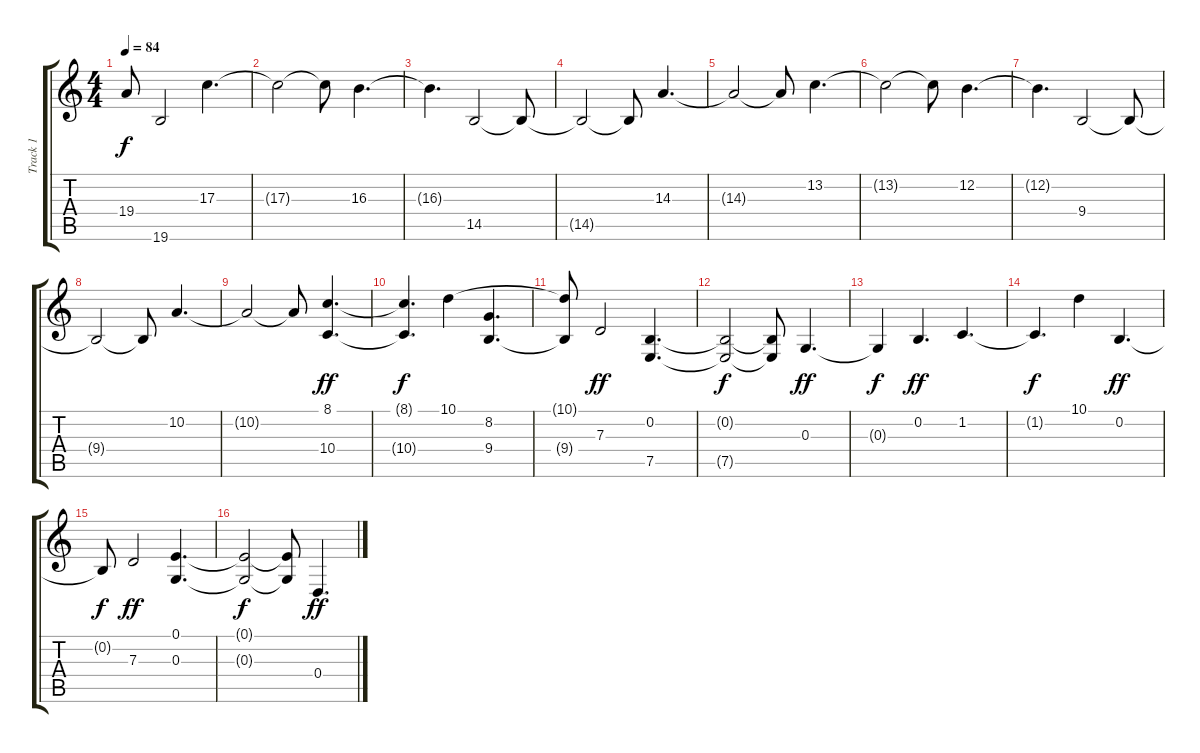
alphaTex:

\track ("Track 1" "Track 1") {instrument stringensemble2}
\staff {score tabs}
\tuning (E4 B3 G3 D3 A2 E2) {hide}
\ts (4 4)
\tempo 84
\clef g2
\ks c
19.4{t}.8{dy f} 19.6.2 17.3.4{d} |
17.3{t}.2 17.3{t}.8 16.3.4{d} |
16.3{t}.4{d} 14.5.2 14.5{t}.8 |
14.5{t}.2 14.5{t}.8 14.3.4{d} |
14.3{t}.2 14.3{t}.8 13.2.4{d} |
13.2{t}.2 13.2{t}.8 12.2.4{d} |
12.2{t}.4{d} 9.4.2 9.4{t}.8 |
9.4{t}.2 9.4{t}.8 10.2.4{d} |
10.2{t}.2 10.2{t}.8 (8.1 10.4).4{d dy ff} |
(8.1{t} 10.4{t}).4{d dy f} 10.1.4 (8.2 9.4).4{d} |
(10.1{t} 9.4{t}).8 7.3.2{dy ff} (0.2 7.5).4{d} |
(0.2{t} 7.5{t}).2{dy f} (0.2{t} 7.5{t}).8 0.3.4{d dy ff} |
0.3{t}.4{dy f} 0.2.4{d dy ff} 1.2.4{d} |
1.2{t}.4{d dy f} 10.1.4 0.2.4{d dy ff} |
0.2{t}.8{dy f} 7.3.2{dy ff} (0.1 0.3).4{d} |
(0.1{t} 0.3{t}).2{dy f} (0.1{t} 0.3{t}).8 0.4.4{d dy ff}
